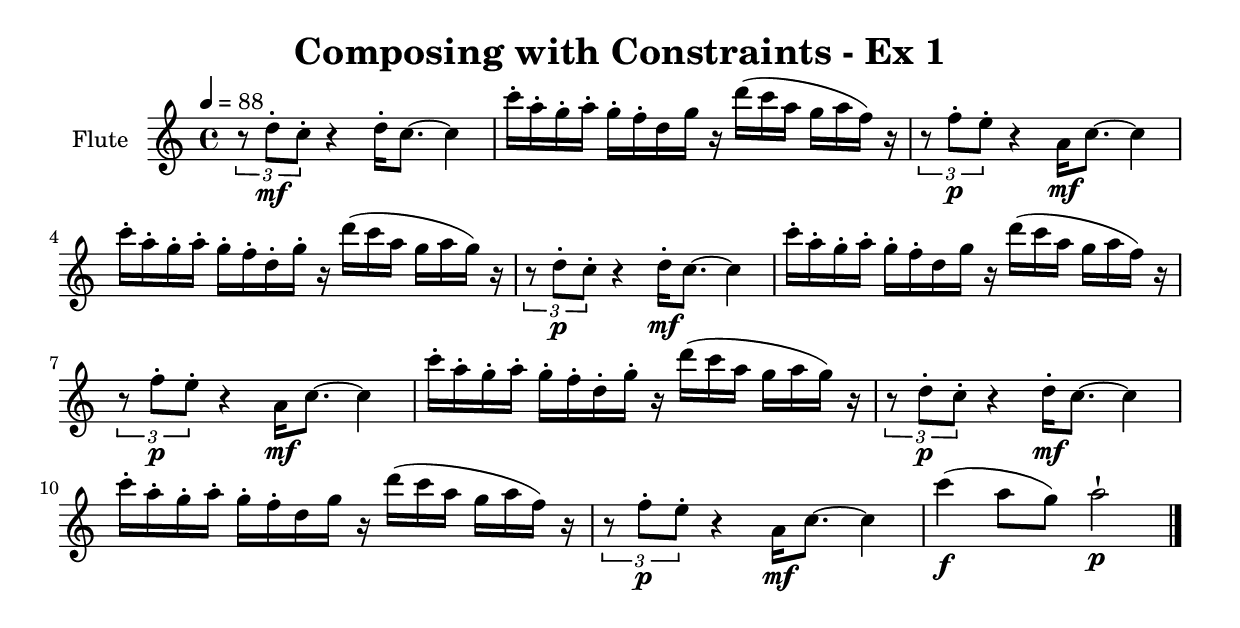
% LilyPond engraving system - https://www.lilypond.org/
\version "2.22.2"
\header {
  title = "Composing with Constraints - Ex 1"
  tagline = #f
}

tempoandetc = {
  \tempo 4=88
  \time 4/4
}

sopa = \relative d'' {
  \times 2/3 { r8 d8-.\mf c-. } r4 d16-. c8.~ c4
  c'16-. a-. g-. a-. g-. f-. d g r16 d'16( c a g a f) r16
  \times 2/3 { r8 f8-.\p e-. } r4 a,16\mf c8.~ c4
  c'16-. a-. g-. a-. g-. f-. d-. g-. r16 d'16( c a g a g) r16

  \times 2/3 { r8 d8-.\p c-. } r4 d16-.\mf c8.~ c4
  c'16-. a-. g-. a-. g-. f-. d g r16 d'16( c a g a f) r16
  \times 2/3 { r8 f8-.\p e-. } r4 a,16\mf c8.~ c4
  c'16-. a-. g-. a-. g-. f-. d-. g-. r16 d'16( c a g a g) r16

  \times 2/3 { r8 d8-.\p c-. } r4 d16-.\mf c8.~ c4
  c'16-. a-. g-. a-. g-. f-. d g r16 d'16( c a g a f) r16
  \times 2/3 { r8 f8-.\p e-. } r4 a,16\mf c8.~ c4
  c'4(\f a8 g) a2-!\p

  \bar "|."
}

msop = {
  \tempoandetc 
  \set Staff.midiInstrument = #"flute"
  \sopa
}
themidi = {
  <<
    \set Score.midiChannelMapping = #'staff
    \new Staff = "soprano" \msop
  >>
}
\score {
  \themidi
  \midi { }
}

ssop = {
  \tempoandetc 
  \set Staff.instrumentName = #"Flute"
  \sopa
  \bar "|."
}
thescore = {
  \new Staff << \clef sop \ssop >>
}
\score {
  \thescore
  \layout { }
}
